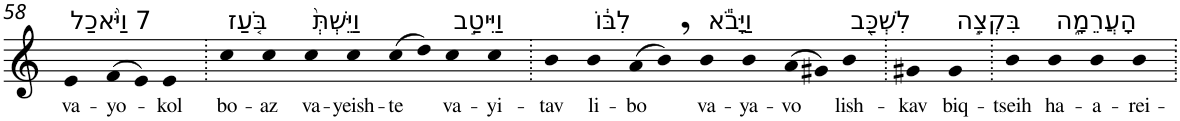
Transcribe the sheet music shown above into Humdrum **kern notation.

**kern	**text
*part1	*part1
*staff1	*staff1
*I"Piano	*
*I'Pno	*
!!LO:PB:g=z
*clefG2	*
*k[]	*
=58	=58
!LO:TX:a:t=7 וַיֹּ֨אכַל	!
!	!LO:LY:b
4e	va-
!	!LO:LY:b
(>8f	-yo-
8e)	.
!	!LO:LY:b
4e	-kol
=59.	=59.
!LO:TX:a:t=בֹּ֤עַז	!
!	!LO:LY:b
4cc	bo-
!	!LO:LY:b
4cc	-az
!LO:TX:a:t=וַיֵּשְׁתְּ֙	!
!	!LO:LY:b
4cc	va-
!	!LO:LY:b
4cc	-yeish-
!	!LO:LY:b
(>8cc	-te
8dd)	.
!LO:TX:a:t=וַיִּיטַ֣ב	!
!	!LO:LY:b
4cc	va-
!	!LO:LY:b
4cc	-yi-
=60.	=60.
!	!LO:LY:b
4b	-tav
!LO:TX:a:t=לִבּ֔וֹ	!
!	!LO:LY:b
4b	li-
!	!LO:LY:b
(>8a	-bo
8b,)	.
!LO:TX:a:t=וַיָּבֹ֕א	!
!	!LO:LY:b
4b	va-
!	!LO:LY:b
4b	-ya-
!	!LO:LY:b
(>8a	-vo
8g#X)	.
!LO:TX:a:t=לִשְׁכַּ֖ב	!
!	!LO:LY:b
4b	lish-
=61.	=61.
!	!LO:LY:b
4g#X	-kav
!LO:TX:a:t=בִּקְצֵ֣ה	!
!	!LO:LY:b
4g#	biq-
=62.	=62.
!	!LO:LY:b
4b	-tseih
!LO:TX:a:t=הָעֲרֵמָ֑ה	!
!	!LO:LY:b
4b	ha-
!	!LO:LY:b
4b	-a-
!	!LO:LY:b
4b	-rei-
=.	=.
*-	*-
